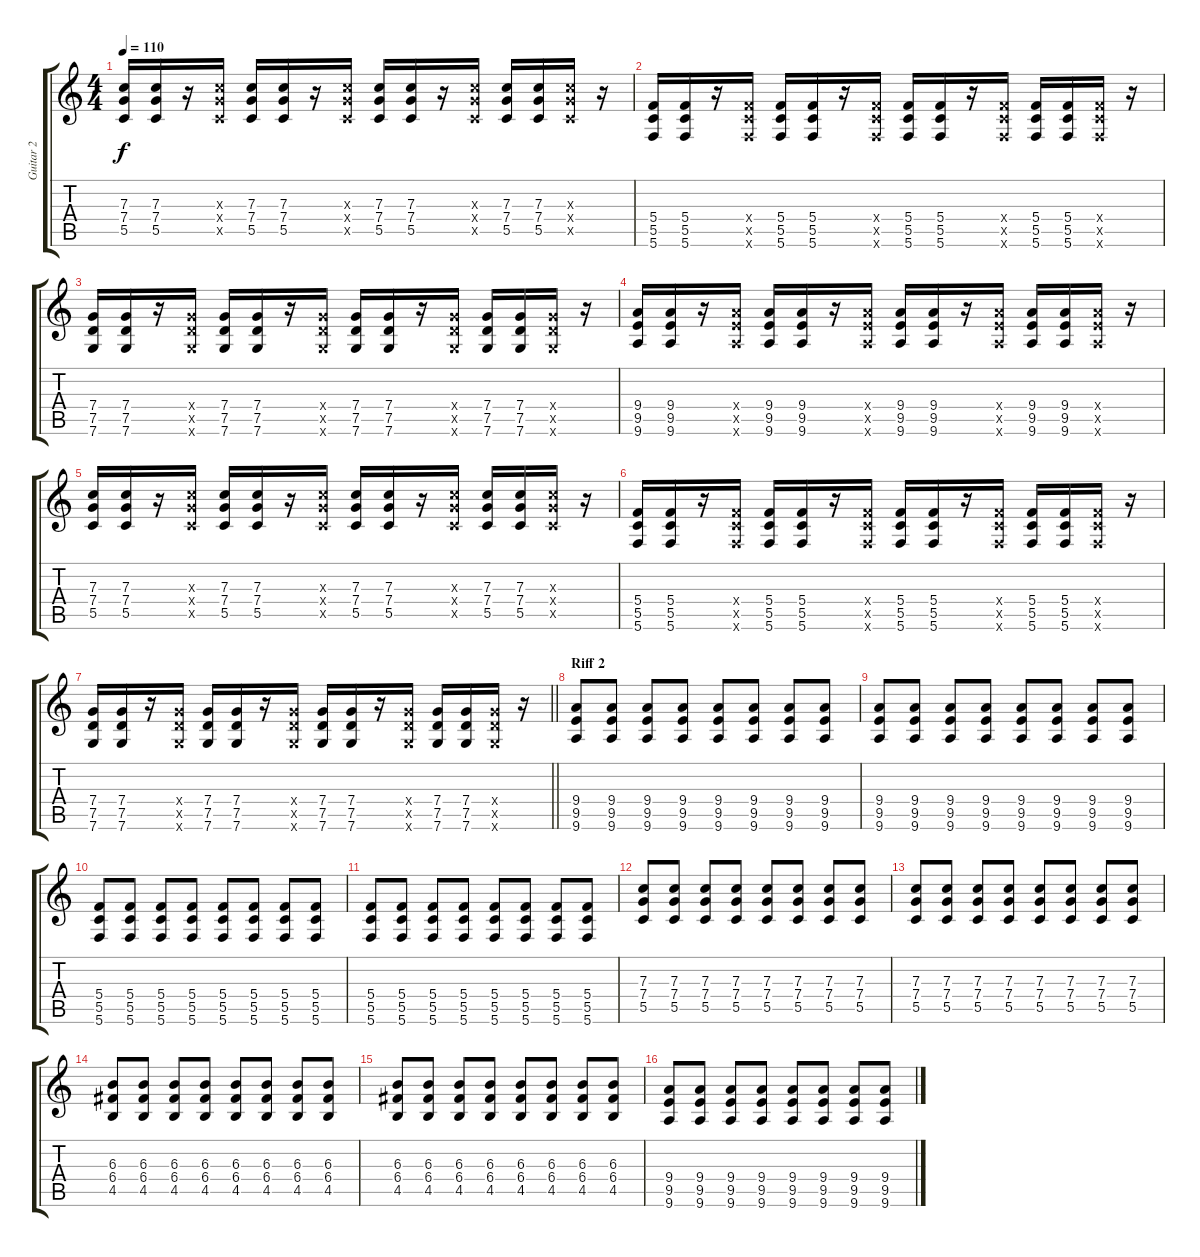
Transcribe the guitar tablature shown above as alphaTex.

\track ("Guitar 2" "Guitar 2") {instrument distortionguitar}
\staff {score tabs}
\tuning (D4 A3 F3 C3 G2 C2) {hide}
\ts (4 4)
\tempo 110
\clef g2
\ks c
(7.3 7.4 5.5).16{dy f} (7.3 7.4 5.5).16 r.16 (7.3{x} 7.4{x} 5.5{x}).16 (7.3 7.4 5.5).16 (7.3 7.4 5.5).16 r.16 (7.3{x} 7.4{x} 5.5{x}).16 (7.3 7.4 5.5).16 (7.3 7.4 5.5).16 r.16 (7.3{x} 7.4{x} 5.5{x}).16 (7.3 7.4 5.5).16 (7.3 7.4 5.5).16 (7.3{x} 7.4{x} 5.5{x}).16 r.16 |
(5.4 5.5 5.6).16 (5.4 5.5 5.6).16 r.16 (5.4{x} 5.5{x} 5.6{x}).16 (5.4 5.5 5.6).16 (5.4 5.5 5.6).16 r.16 (5.4{x} 5.5{x} 5.6{x}).16 (5.4 5.5 5.6).16 (5.4 5.5 5.6).16 r.16 (5.4{x} 5.5{x} 5.6{x}).16 (5.4 5.5 5.6).16 (5.4 5.5 5.6).16 (5.4{x} 5.5{x} 5.6{x}).16 r.16 |
(7.4 7.5 7.6).16 (7.4 7.5 7.6).16 r.16 (7.4{x} 7.5{x} 7.6{x}).16 (7.4 7.5 7.6).16 (7.4 7.5 7.6).16 r.16 (7.4{x} 7.5{x} 7.6{x}).16 (7.4 7.5 7.6).16 (7.4 7.5 7.6).16 r.16 (7.4{x} 7.5{x} 7.6{x}).16 (7.4 7.5 7.6).16 (7.4 7.5 7.6).16 (7.4{x} 7.5{x} 7.6{x}).16 r.16 |
(9.4 9.5 9.6).16 (9.4 9.5 9.6).16 r.16 (9.4{x} 9.5{x} 9.6{x}).16 (9.4 9.5 9.6).16 (9.4 9.5 9.6).16 r.16 (9.4{x} 9.5{x} 9.6{x}).16 (9.4 9.5 9.6).16 (9.4 9.5 9.6).16 r.16 (9.4{x} 9.5{x} 9.6{x}).16 (9.4 9.5 9.6).16 (9.4 9.5 9.6).16 (9.4{x} 9.5{x} 9.6{x}).16 r.16 |
(7.3 7.4 5.5).16 (7.3 7.4 5.5).16 r.16 (7.3{x} 7.4{x} 5.5{x}).16 (7.3 7.4 5.5).16 (7.3 7.4 5.5).16 r.16 (7.3{x} 7.4{x} 5.5{x}).16 (7.3 7.4 5.5).16 (7.3 7.4 5.5).16 r.16 (7.3{x} 7.4{x} 5.5{x}).16 (7.3 7.4 5.5).16 (7.3 7.4 5.5).16 (7.3{x} 7.4{x} 5.5{x}).16 r.16 |
(5.4 5.5 5.6).16 (5.4 5.5 5.6).16 r.16 (5.4{x} 5.5{x} 5.6{x}).16 (5.4 5.5 5.6).16 (5.4 5.5 5.6).16 r.16 (5.4{x} 5.5{x} 5.6{x}).16 (5.4 5.5 5.6).16 (5.4 5.5 5.6).16 r.16 (5.4{x} 5.5{x} 5.6{x}).16 (5.4 5.5 5.6).16 (5.4 5.5 5.6).16 (5.4{x} 5.5{x} 5.6{x}).16 r.16 |
\barLineRight lightlight
(7.4 7.5 7.6).16 (7.4 7.5 7.6).16 r.16 (7.4{x} 7.5{x} 7.6{x}).16 (7.4 7.5 7.6).16 (7.4 7.5 7.6).16 r.16 (7.4{x} 7.5{x} 7.6{x}).16 (7.4 7.5 7.6).16 (7.4 7.5 7.6).16 r.16 (7.4{x} 7.5{x} 7.6{x}).16 (7.4 7.5 7.6).16 (7.4 7.5 7.6).16 (7.4{x} 7.5{x} 7.6{x}).16 r.16 |
\section ("" "Riff 2")
(9.4 9.5 9.6).8 (9.4 9.5 9.6).8 (9.4 9.5 9.6).8 (9.4 9.5 9.6).8 (9.4 9.5 9.6).8 (9.4 9.5 9.6).8 (9.4 9.5 9.6).8 (9.4 9.5 9.6).8 |
(9.4 9.5 9.6).8 (9.4 9.5 9.6).8 (9.4 9.5 9.6).8 (9.4 9.5 9.6).8 (9.4 9.5 9.6).8 (9.4 9.5 9.6).8 (9.4 9.5 9.6).8 (9.4 9.5 9.6).8 |
(5.4 5.5 5.6).8 (5.4 5.5 5.6).8 (5.4 5.5 5.6).8 (5.4 5.5 5.6).8 (5.4 5.5 5.6).8 (5.4 5.5 5.6).8 (5.4 5.5 5.6).8 (5.4 5.5 5.6).8 |
(5.4 5.5 5.6).8 (5.4 5.5 5.6).8 (5.4 5.5 5.6).8 (5.4 5.5 5.6).8 (5.4 5.5 5.6).8 (5.4 5.5 5.6).8 (5.4 5.5 5.6).8 (5.4 5.5 5.6).8 |
(7.3 7.4 5.5).8 (7.3 7.4 5.5).8 (7.3 7.4 5.5).8 (7.3 7.4 5.5).8 (7.3 7.4 5.5).8 (7.3 7.4 5.5).8 (7.3 7.4 5.5).8 (7.3 7.4 5.5).8 |
(7.3 7.4 5.5).8 (7.3 7.4 5.5).8 (7.3 7.4 5.5).8 (7.3 7.4 5.5).8 (7.3 7.4 5.5).8 (7.3 7.4 5.5).8 (7.3 7.4 5.5).8 (7.3 7.4 5.5).8 |
(6.3 6.4 4.5).8 (6.3 6.4 4.5).8 (6.3 6.4 4.5).8 (6.3 6.4 4.5).8 (6.3 6.4 4.5).8 (6.3 6.4 4.5).8 (6.3 6.4 4.5).8 (6.3 6.4 4.5).8 |
(6.3 6.4 4.5).8 (6.3 6.4 4.5).8 (6.3 6.4 4.5).8 (6.3 6.4 4.5).8 (6.3 6.4 4.5).8 (6.3 6.4 4.5).8 (6.3 6.4 4.5).8 (6.3 6.4 4.5).8 |
(9.4 9.5 9.6).8 (9.4 9.5 9.6).8 (9.4 9.5 9.6).8 (9.4 9.5 9.6).8 (9.4 9.5 9.6).8 (9.4 9.5 9.6).8 (9.4 9.5 9.6).8 (9.4 9.5 9.6).8
